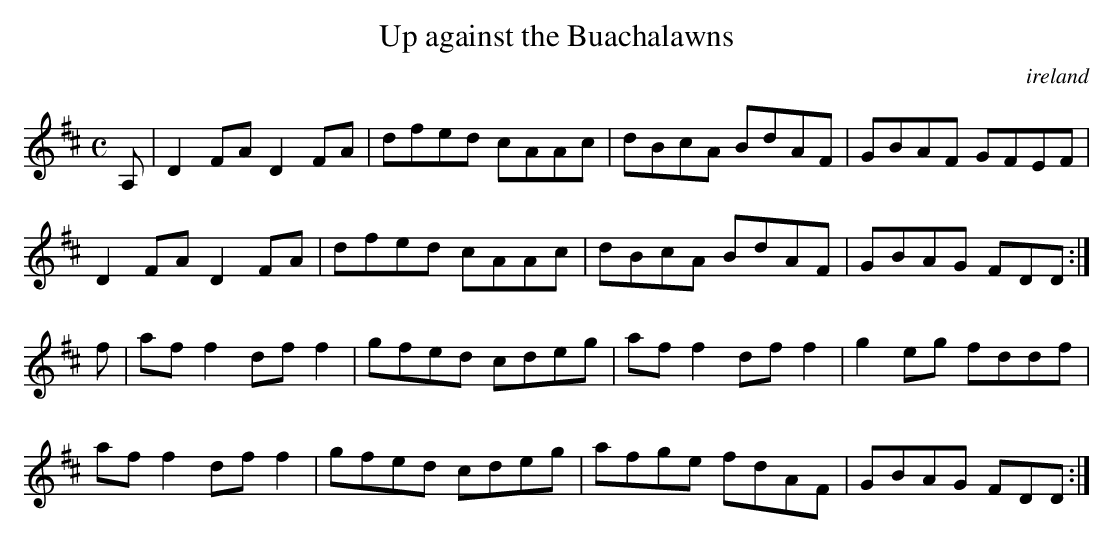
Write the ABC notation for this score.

X:1
T:Up against the Buachalawns
O:ireland
M:C
L:1/8
K:D Major
A,|D2FA D2FA|dfed cAAc|dBcA BdAF|GBAF GFEF|!
D2FA D2FA|dfed cAAc|dBcA BdAF|GBAG FDD:|!
f|aff2 dff2|gfed cdeg|aff2 dff2|g2eg fddf|!
aff2 dff2|gfed cdeg|afge fdAF|GBAG FDD:|!
